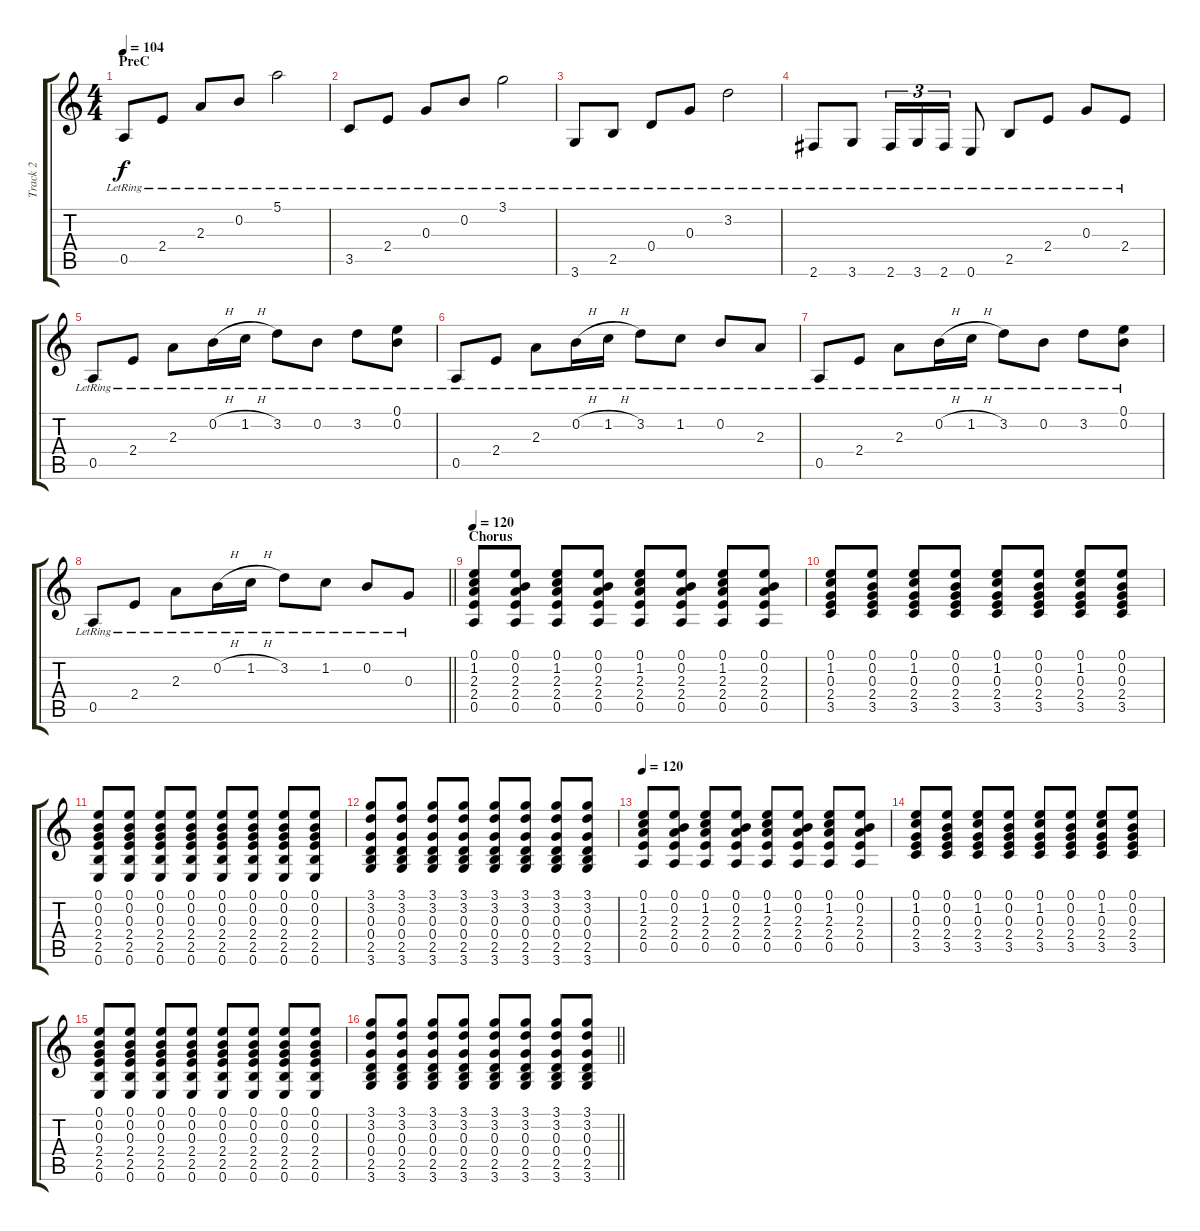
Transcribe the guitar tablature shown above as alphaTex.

\track ("Track 2" "Track 2") {instrument electricguitarjazz}
\staff {score tabs}
\tuning (E4 B3 G3 D3 A2 E2) {hide}
\ts (4 4)
\section ("" "PreC")
\tempo 104
\clef g2
\ks c
0.5{lr}.8{dy f} 2.4{lr}.8 2.3{lr}.8 0.2{lr}.8 5.1{lr}.2 |
3.5{lr}.8 2.4{lr}.8 0.3{lr}.8 0.2{lr}.8 3.1{lr}.2 |
3.6{lr}.8 2.5{lr}.8 0.4{lr}.8 0.3{lr}.8 3.2{lr}.2 |
2.6{lr}.8 3.6{lr}.8 2.6{lr}.16{tu (3 2)} 3.6{lr}.16{tu (3 2)} 2.6{lr}.16{tu (3 2)} 0.6{lr}.8 2.5{lr}.8 2.4{lr}.8 0.3{lr}.8 2.4{lr}.8 |
0.5{lr}.8 2.4{lr}.8 2.3{lr}.8 0.2{h lr}.16 1.2{h lr}.16 3.2{lr}.8 0.2{lr}.8 3.2{lr}.8 (0.1{lr} 0.2{lr}).8 |
0.5{lr}.8 2.4{lr}.8 2.3{lr}.8 0.2{h lr}.16 1.2{h lr}.16 3.2{lr}.8 1.2{lr}.8 0.2{lr}.8 2.3{lr}.8 |
0.5{lr}.8 2.4{lr}.8 2.3{lr}.8 0.2{h lr}.16 1.2{h lr}.16 3.2{lr}.8 0.2{lr}.8 3.2{lr}.8 (0.1{lr} 0.2{lr}).8 |
\barLineRight lightlight
0.5{lr}.8 2.4{lr}.8 2.3{lr}.8 0.2{h lr}.16 1.2{h lr}.16 3.2{lr}.8 1.2{lr}.8 0.2{lr}.8 0.3{lr}.8 |
\section ("" "Chorus")
\tempo 120
(0.1 1.2 2.3 2.4 0.5).8 (0.1 0.2 2.3 2.4 0.5).8 (0.1 1.2 2.3 2.4 0.5).8 (0.1 0.2 2.3 2.4 0.5).8 (0.1 1.2 2.3 2.4 0.5).8 (0.1 0.2 2.3 2.4 0.5).8 (0.1 1.2 2.3 2.4 0.5).8 (0.1 0.2 2.3 2.4 0.5).8 |
(0.1 1.2 0.3 2.4 3.5).8 (0.1 0.2 0.3 2.4 3.5).8 (0.1 1.2 0.3 2.4 3.5).8 (0.1 0.2 0.3 2.4 3.5).8 (0.1 1.2 0.3 2.4 3.5).8 (0.1 0.2 0.3 2.4 3.5).8 (0.1 1.2 0.3 2.4 3.5).8 (0.1 0.2 0.3 2.4 3.5).8 |
(0.1 0.2 0.3 2.4 2.5 0.6).8 (0.1 0.2 0.3 2.4 2.5 0.6).8 (0.1 0.2 0.3 2.4 2.5 0.6).8 (0.1 0.2 0.3 2.4 2.5 0.6).8 (0.1 0.2 0.3 2.4 2.5 0.6).8 (0.1 0.2 0.3 2.4 2.5 0.6).8 (0.1 0.2 0.3 2.4 2.5 0.6).8 (0.1 0.2 0.3 2.4 2.5 0.6).8 |
(3.1 3.2 0.3 0.4 2.5 3.6).8 (3.1 3.2 0.3 0.4 2.5 3.6).8 (3.1 3.2 0.3 0.4 2.5 3.6).8 (3.1 3.2 0.3 0.4 2.5 3.6).8 (3.1 3.2 0.3 0.4 2.5 3.6).8 (3.1 3.2 0.3 0.4 2.5 3.6).8 (3.1 3.2 0.3 0.4 2.5 3.6).8 (3.1 3.2 0.3 0.4 2.5 3.6).8 |
\tempo 120
(0.1 1.2 2.3 2.4 0.5).8 (0.1 0.2 2.3 2.4 0.5).8 (0.1 1.2 2.3 2.4 0.5).8 (0.1 0.2 2.3 2.4 0.5).8 (0.1 1.2 2.3 2.4 0.5).8 (0.1 0.2 2.3 2.4 0.5).8 (0.1 1.2 2.3 2.4 0.5).8 (0.1 0.2 2.3 2.4 0.5).8 |
(0.1 1.2 0.3 2.4 3.5).8 (0.1 0.2 0.3 2.4 3.5).8 (0.1 1.2 0.3 2.4 3.5).8 (0.1 0.2 0.3 2.4 3.5).8 (0.1 1.2 0.3 2.4 3.5).8 (0.1 0.2 0.3 2.4 3.5).8 (0.1 1.2 0.3 2.4 3.5).8 (0.1 0.2 0.3 2.4 3.5).8 |
(0.1 0.2 0.3 2.4 2.5 0.6).8 (0.1 0.2 0.3 2.4 2.5 0.6).8 (0.1 0.2 0.3 2.4 2.5 0.6).8 (0.1 0.2 0.3 2.4 2.5 0.6).8 (0.1 0.2 0.3 2.4 2.5 0.6).8 (0.1 0.2 0.3 2.4 2.5 0.6).8 (0.1 0.2 0.3 2.4 2.5 0.6).8 (0.1 0.2 0.3 2.4 2.5 0.6).8 |
\barLineRight lightlight
(3.1 3.2 0.3 0.4 2.5 3.6).8 (3.1 3.2 0.3 0.4 2.5 3.6).8 (3.1 3.2 0.3 0.4 2.5 3.6).8 (3.1 3.2 0.3 0.4 2.5 3.6).8 (3.1 3.2 0.3 0.4 2.5 3.6).8 (3.1 3.2 0.3 0.4 2.5 3.6).8 (3.1 3.2 0.3 0.4 2.5 3.6).8 (3.1 3.2 0.3 0.4 2.5 3.6).8
